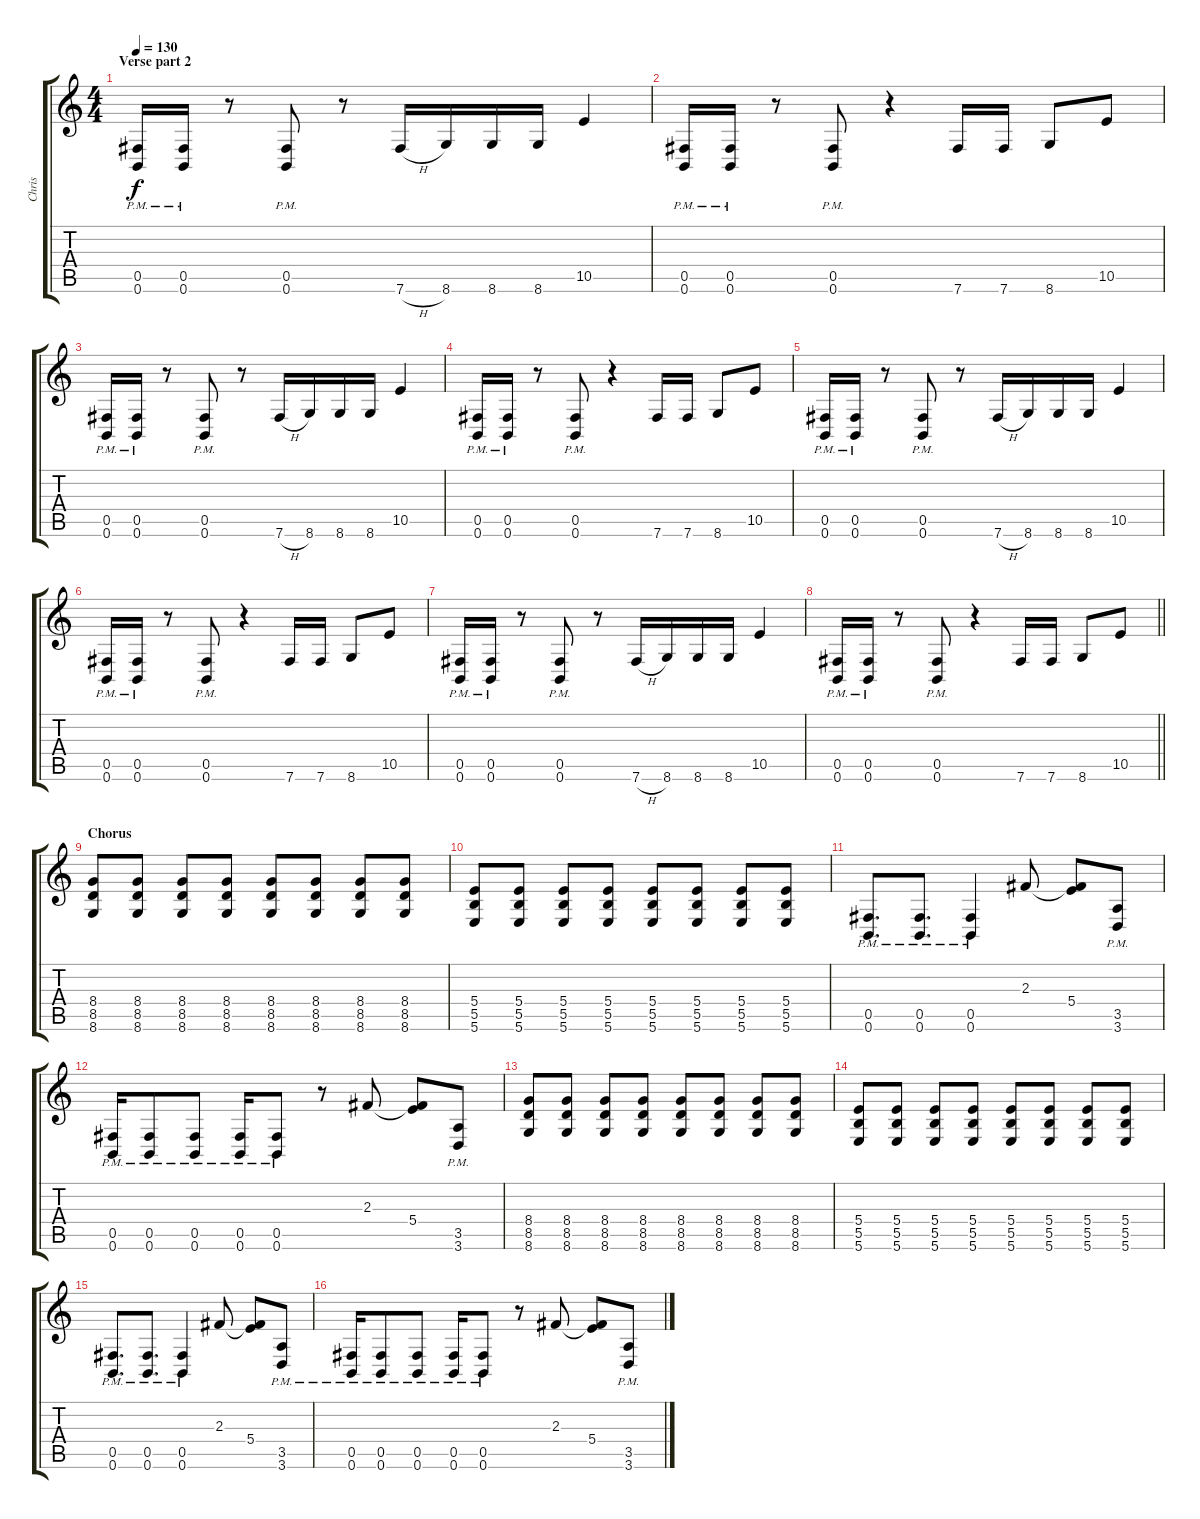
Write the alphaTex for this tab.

\track ("Chris" "Chris") {instrument overdrivenguitar}
\staff {score tabs}
\tuning (Db4 Ab3 E3 B2 Gb2 B1) {hide}
\ts (4 4)
\section ("" "Verse part 2")
\tempo 130
\clef g2
\ks c
(0.5{pm} 0.6{pm}).16{dy f} (0.5{pm} 0.6{pm}).16 r.8 (0.5{pm} 0.6{pm}).8 r.8 7.6{h}.16 8.6.16 8.6.16 8.6.16 10.5.4 |
(0.5{pm} 0.6{pm}).16 (0.5{pm} 0.6{pm}).16 r.8 (0.5{pm} 0.6{pm}).8 r.4 7.6.16 7.6.16 8.6.8 10.5.8 |
(0.5{pm} 0.6{pm}).16 (0.5{pm} 0.6{pm}).16 r.8 (0.5{pm} 0.6{pm}).8 r.8 7.6{h}.16 8.6.16 8.6.16 8.6.16 10.5.4 |
(0.5{pm} 0.6{pm}).16 (0.5{pm} 0.6{pm}).16 r.8 (0.5{pm} 0.6{pm}).8 r.4 7.6.16 7.6.16 8.6.8 10.5.8 |
(0.5{pm} 0.6{pm}).16 (0.5{pm} 0.6{pm}).16 r.8 (0.5{pm} 0.6{pm}).8 r.8 7.6{h}.16 8.6.16 8.6.16 8.6.16 10.5.4 |
(0.5{pm} 0.6{pm}).16 (0.5{pm} 0.6{pm}).16 r.8 (0.5{pm} 0.6{pm}).8 r.4 7.6.16 7.6.16 8.6.8 10.5.8 |
(0.5{pm} 0.6{pm}).16 (0.5{pm} 0.6{pm}).16 r.8 (0.5{pm} 0.6{pm}).8 r.8 7.6{h}.16 8.6.16 8.6.16 8.6.16 10.5.4 |
\barLineRight lightlight
(0.5{pm} 0.6{pm}).16 (0.5{pm} 0.6{pm}).16 r.8 (0.5{pm} 0.6{pm}).8 r.4 7.6.16 7.6.16 8.6.8 10.5.8 |
\section ("" "Chorus")
(8.4 8.5 8.6).8 (8.4 8.5 8.6).8 (8.4 8.5 8.6).8 (8.4 8.5 8.6).8 (8.4 8.5 8.6).8 (8.4 8.5 8.6).8 (8.4 8.5 8.6).8 (8.4 8.5 8.6).8 |
(5.4 5.5 5.6).8 (5.4 5.5 5.6).8 (5.4 5.5 5.6).8 (5.4 5.5 5.6).8 (5.4 5.5 5.6).8 (5.4 5.5 5.6).8 (5.4 5.5 5.6).8 (5.4 5.5 5.6).8 |
(0.5{pm} 0.6{pm}).8{d} (0.5{pm} 0.6{pm}).8{d} (0.5{pm} 0.6{pm}).4 2.3.8 (2.3{t} 5.4).8 (3.5{pm} 3.6{pm}).8 |
(0.5{pm} 0.6{pm}).16 (0.5{pm} 0.6{pm}).8 (0.5{pm} 0.6{pm}).8 (0.5{pm} 0.6{pm}).16 (0.5{pm} 0.6{pm}).8 r.8 2.3.8 (2.3{t} 5.4).8 (3.5{pm} 3.6{pm}).8 |
(8.4 8.5 8.6).8 (8.4 8.5 8.6).8 (8.4 8.5 8.6).8 (8.4 8.5 8.6).8 (8.4 8.5 8.6).8 (8.4 8.5 8.6).8 (8.4 8.5 8.6).8 (8.4 8.5 8.6).8 |
(5.4 5.5 5.6).8 (5.4 5.5 5.6).8 (5.4 5.5 5.6).8 (5.4 5.5 5.6).8 (5.4 5.5 5.6).8 (5.4 5.5 5.6).8 (5.4 5.5 5.6).8 (5.4 5.5 5.6).8 |
(0.5{pm} 0.6{pm}).8{d} (0.5{pm} 0.6{pm}).8{d} (0.5{pm} 0.6{pm}).4 2.3.8 (2.3{t} 5.4).8 (3.5{pm} 3.6{pm}).8 |
(0.5{pm} 0.6{pm}).16 (0.5{pm} 0.6{pm}).8 (0.5{pm} 0.6{pm}).8 (0.5{pm} 0.6{pm}).16 (0.5{pm} 0.6{pm}).8 r.8 2.3.8 (2.3{t} 5.4).8 (3.5{pm} 3.6{pm}).8
